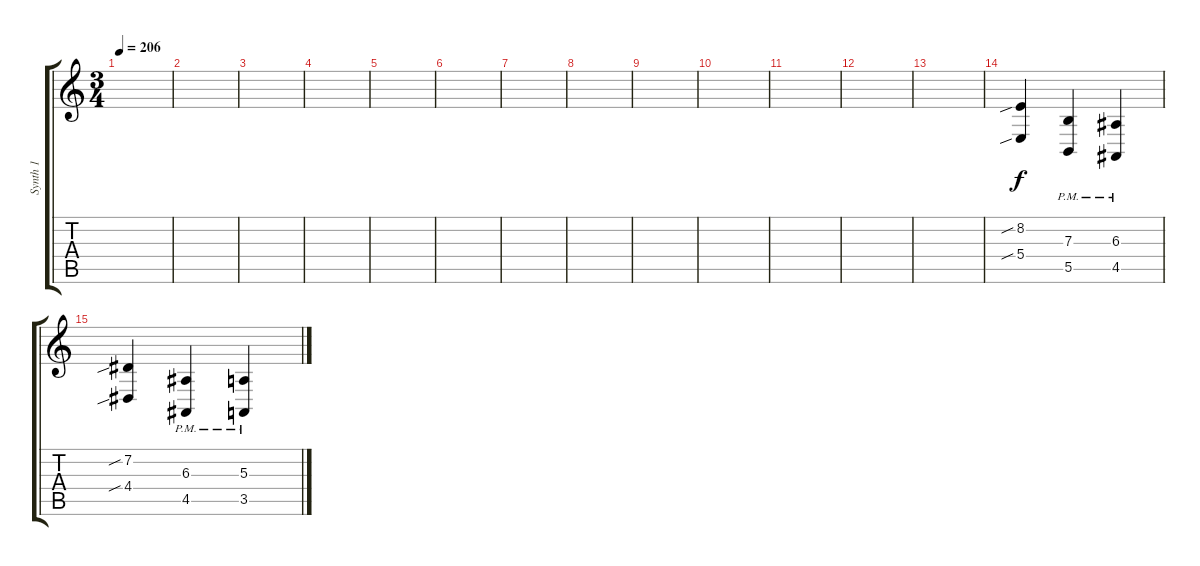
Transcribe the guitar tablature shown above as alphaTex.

\track ("Synth 1" "Synth 1") {instrument stringensemble2}
\staff {score tabs}
\tuning (Db4 Ab3 E3 B2 Gb2 Db2) {hide}
\ts (3 4)
\tempo 206
\clef g2
\ks c
|
|
|
|
|
|
|
|
|
|
|
|
|
(8.2{sib} 5.4{sib}).4 (7.3{pm} 5.5{pm}).4 (6.3{pm} 4.5{pm}).4 |
(7.2{sib} 4.4{sib}).4 (6.3{pm} 4.5{pm}).4 (5.3{pm} 3.5{pm}).4
